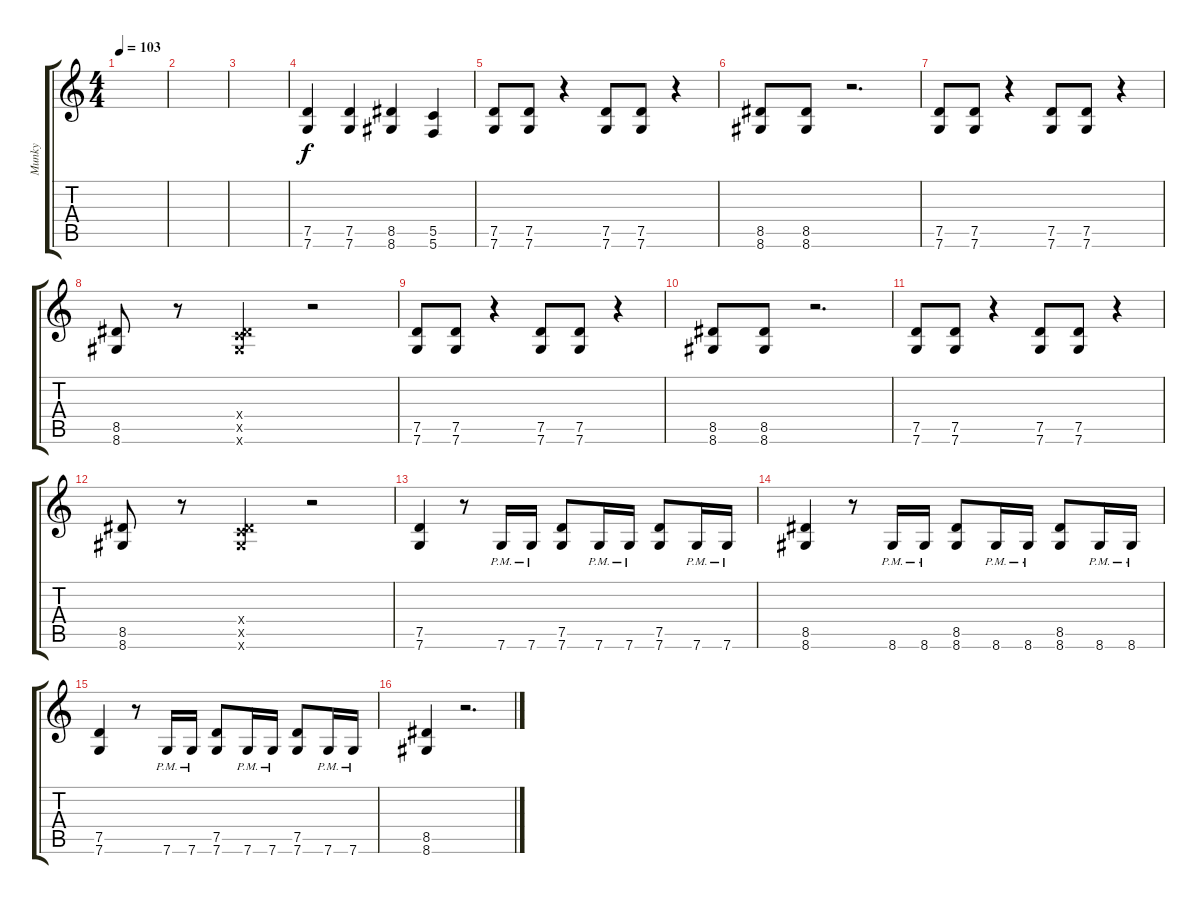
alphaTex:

\track ("Munky" "Munky") {instrument distortionguitar}
\staff {score tabs}
\tuning (D4 A3 F3 C3 G2 C2) {hide}
\ts (4 4)
\tempo 103
\clef g2
\ks c
|
|
|
(7.5 7.6).4{volume 13 instrument electricguitarclean} (7.5 7.6).4 (8.5 8.6).4 (5.5 5.6).4 |
(7.5 7.6).8{volume 8 instrument distortionguitar} (7.5 7.6).8 r.4 (7.5 7.6).8 (7.5 7.6).8 r.4 |
(8.5 8.6).8 (8.5 8.6).8 r.2{d} |
(7.5 7.6).8 (7.5 7.6).8 r.4 (7.5 7.6).8 (7.5 7.6).8 r.4 |
(8.5 8.6).8 r.8 (0.4{x} 8.5{x} 8.6{x}).4 r.2 |
(7.5 7.6).8 (7.5 7.6).8 r.4 (7.5 7.6).8 (7.5 7.6).8 r.4 |
(8.5 8.6).8 (8.5 8.6).8 r.2{d} |
(7.5 7.6).8 (7.5 7.6).8 r.4 (7.5 7.6).8 (7.5 7.6).8 r.4 |
(8.5 8.6).8 r.8 (0.4{x} 8.5{x} 8.6{x}).4 r.2 |
(7.5 7.6).4{volume 13 instrument overdrivenguitar} r.8 7.6{pm}.16 7.6{pm}.16 (7.5 7.6).8 7.6{pm}.16 7.6{pm}.16 (7.5 7.6).8 7.6{pm}.16 7.6{pm}.16 |
(8.5 8.6).4 r.8 8.6{pm}.16 8.6{pm}.16 (8.5 8.6).8 8.6{pm}.16 8.6{pm}.16 (8.5 8.6).8 8.6{pm}.16 8.6{pm}.16 |
(7.5 7.6).4 r.8 7.6{pm}.16 7.6{pm}.16 (7.5 7.6).8 7.6{pm}.16 7.6{pm}.16 (7.5 7.6).8 7.6{pm}.16 7.6{pm}.16 |
(8.5 8.6).4 r.2{d}
